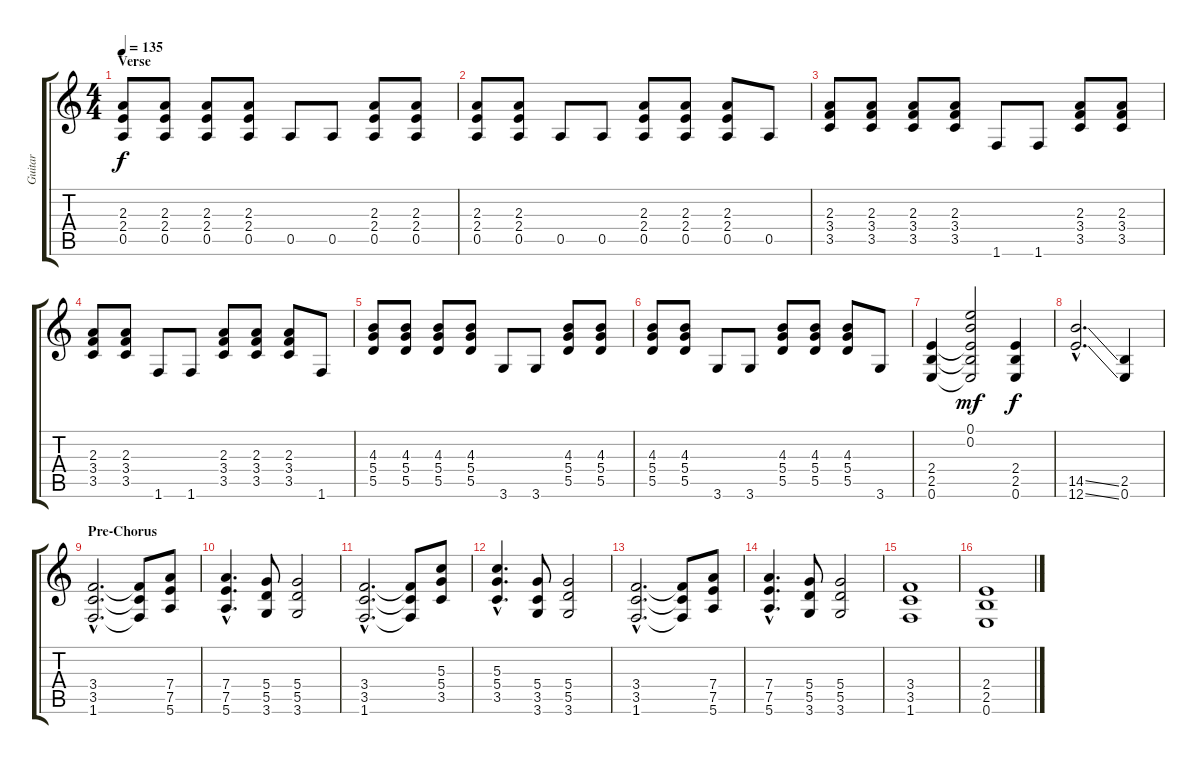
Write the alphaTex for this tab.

\track ("Guitar" "Guitar") {instrument distortionguitar}
\staff {score tabs}
\tuning (E4 B3 G3 D3 A2 E2) {hide}
\ts (4 4)
\section ("" "Verse")
\tempo 135
\clef g2
\ks c
(2.3 2.4 0.5).8{dy f} (2.3 2.4 0.5).8 (2.3 2.4 0.5).8 (2.3 2.4 0.5).8 0.5.8 0.5.8 (2.3 2.4 0.5).8 (2.3 2.4 0.5).8 |
(2.3 2.4 0.5).8 (2.3 2.4 0.5).8 0.5.8 0.5.8 (2.3 2.4 0.5).8 (2.3 2.4 0.5).8 (2.3 2.4 0.5).8 0.5.8 |
(2.3 3.4 3.5).8 (2.3 3.4 3.5).8 (2.3 3.4 3.5).8 (2.3 3.4 3.5).8 1.6.8 1.6.8 (2.3 3.4 3.5).8 (2.3 3.4 3.5).8 |
(2.3 3.4 3.5).8 (2.3 3.4 3.5).8 1.6.8 1.6.8 (2.3 3.4 3.5).8 (2.3 3.4 3.5).8 (2.3 3.4 3.5).8 1.6.8 |
(4.3 5.4 5.5).8 (4.3 5.4 5.5).8 (4.3 5.4 5.5).8 (4.3 5.4 5.5).8 3.6.8 3.6.8 (4.3 5.4 5.5).8 (4.3 5.4 5.5).8 |
(4.3 5.4 5.5).8 (4.3 5.4 5.5).8 3.6.8 3.6.8 (4.3 5.4 5.5).8 (4.3 5.4 5.5).8 (4.3 5.4 5.5).8 3.6.8 |
(2.4 2.5 0.6).4 (0.1 0.2 2.4{t} 2.5{t} 0.6{t}).2{dy mf} (2.4 2.5 0.6).4{dy f} |
(14.5{ss hac} 12.6{ss hac}).2{d} (2.5 0.6).4 |
\section ("" "Pre-Chorus")
(3.4{hac} 3.5{hac} 1.6{hac}).2{d} (3.4{t} 3.5{t} 1.6{t}).8 (7.4 7.5 5.6).8 |
(7.4{hac} 7.5{hac} 5.6{hac}).4{d} (5.4 5.5 3.6).8 (5.4 5.5 3.6).2 |
(3.4{hac} 3.5{hac} 1.6{hac}).2{d} (3.4{t} 3.5{t} 1.6{t}).8 (5.3 5.4 3.5).8 |
(5.3{hac} 5.4{hac} 3.5{hac}).4{d} (5.4 3.5 3.6).8 (5.4 5.5 3.6).2 |
(3.4{hac} 3.5{hac} 1.6{hac}).2{d} (3.4{t} 3.5{t} 1.6{t}).8 (7.4 7.5 5.6).8 |
(7.4{hac} 7.5{hac} 5.6{hac}).4{d} (5.4 5.5 3.6).8 (5.4 5.5 3.6).2 |
(3.4 3.5 1.6).1 |
(2.4 2.5 0.6).1
